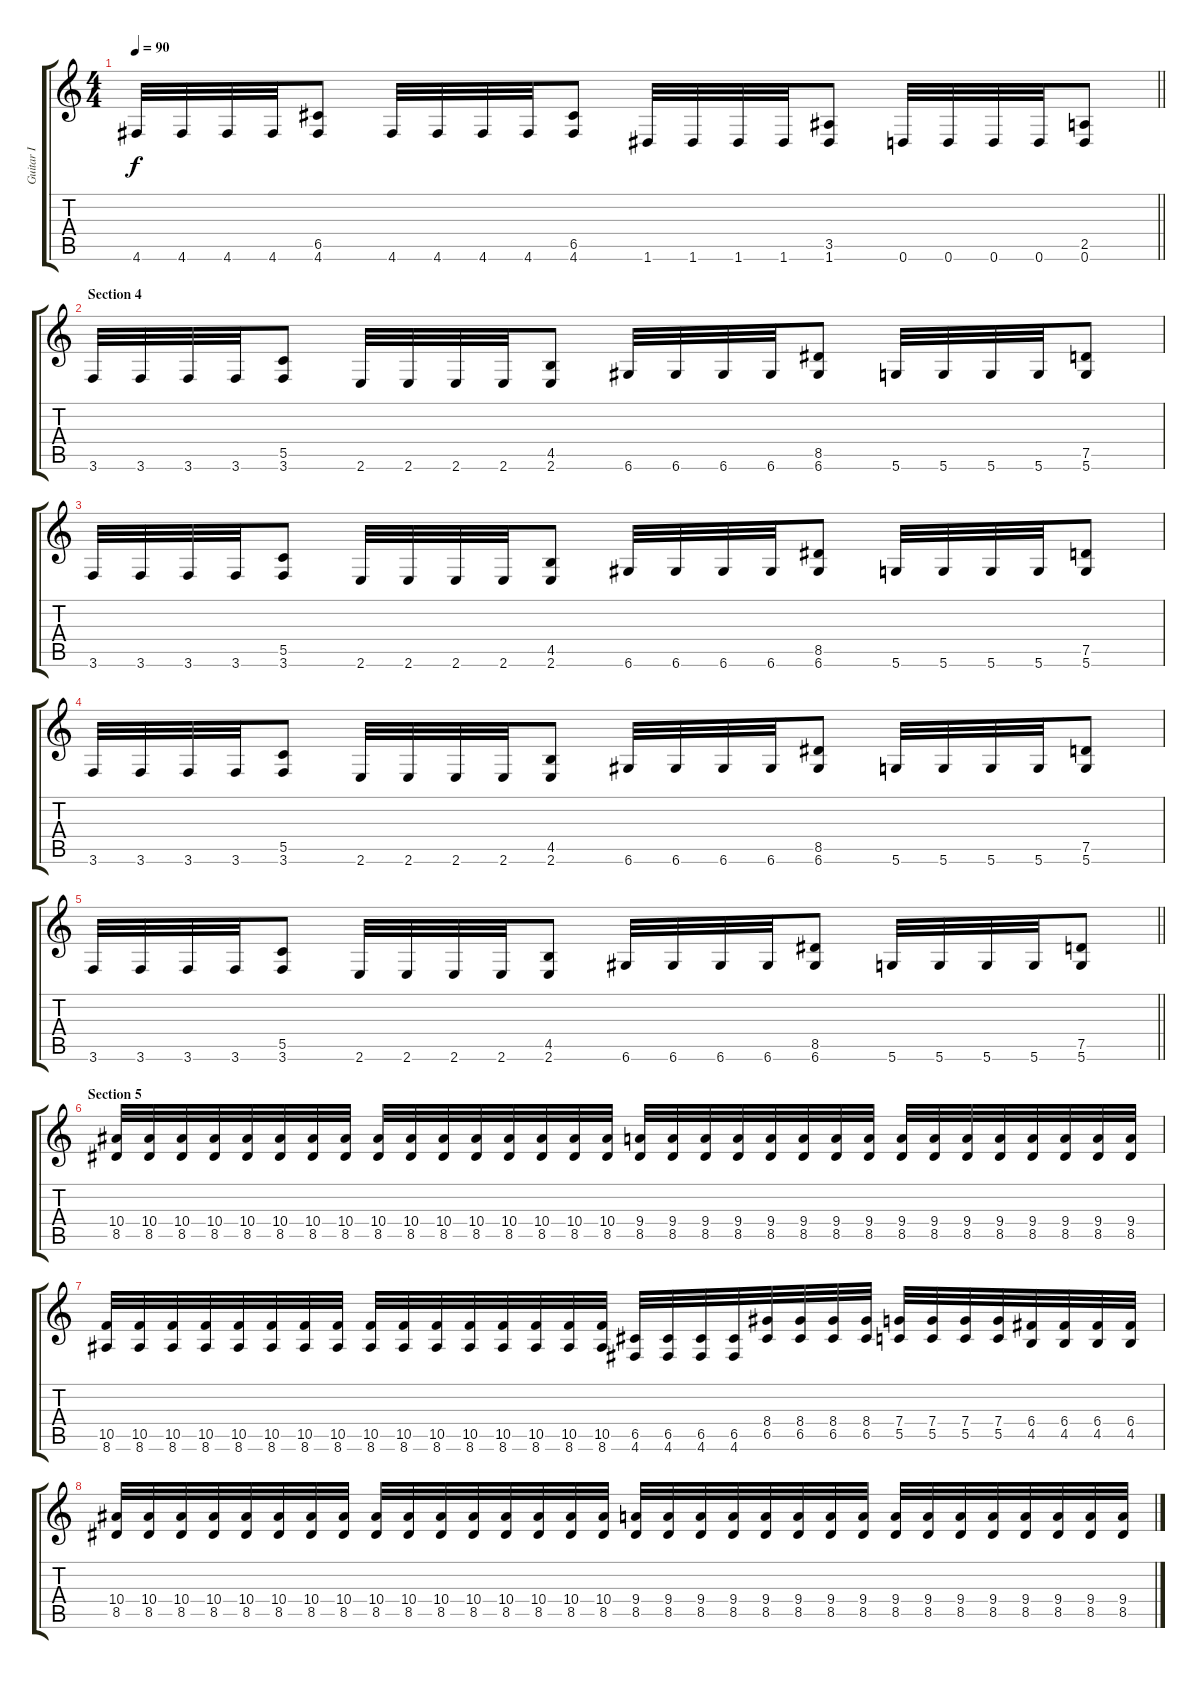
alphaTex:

\track ("Guitar I" "Guitar I") {instrument overdrivenguitar}
\staff {score tabs}
\tuning (D4 A3 F3 C3 G2 D2) {hide}
\ts (4 4)
\tempo 90
\clef g2
\barLineRight lightlight
\ks c
4.6.32{dy f} 4.6.32 4.6.32 4.6.32 (6.5 4.6).8 4.6.32 4.6.32 4.6.32 4.6.32 (6.5 4.6).8 1.6.32 1.6.32 1.6.32 1.6.32 (3.5 1.6).8 0.6.32 0.6.32 0.6.32 0.6.32 (2.5 0.6).8 |
\section ("" "Section 4")
3.6.32 3.6.32 3.6.32 3.6.32 (5.5 3.6).8 2.6.32 2.6.32 2.6.32 2.6.32 (4.5 2.6).8 6.6.32 6.6.32 6.6.32 6.6.32 (8.5 6.6).8 5.6.32 5.6.32 5.6.32 5.6.32 (7.5 5.6).8 |
3.6.32 3.6.32 3.6.32 3.6.32 (5.5 3.6).8 2.6.32 2.6.32 2.6.32 2.6.32 (4.5 2.6).8 6.6.32 6.6.32 6.6.32 6.6.32 (8.5 6.6).8 5.6.32 5.6.32 5.6.32 5.6.32 (7.5 5.6).8 |
3.6.32 3.6.32 3.6.32 3.6.32 (5.5 3.6).8 2.6.32 2.6.32 2.6.32 2.6.32 (4.5 2.6).8 6.6.32 6.6.32 6.6.32 6.6.32 (8.5 6.6).8 5.6.32 5.6.32 5.6.32 5.6.32 (7.5 5.6).8 |
\barLineRight lightlight
3.6.32 3.6.32 3.6.32 3.6.32 (5.5 3.6).8 2.6.32 2.6.32 2.6.32 2.6.32 (4.5 2.6).8 6.6.32 6.6.32 6.6.32 6.6.32 (8.5 6.6).8 5.6.32 5.6.32 5.6.32 5.6.32 (7.5 5.6).8 |
\section ("" "Section 5")
(10.4 8.5).32 (10.4 8.5).32 (10.4 8.5).32 (10.4 8.5).32 (10.4 8.5).32 (10.4 8.5).32 (10.4 8.5).32 (10.4 8.5).32 (10.4 8.5).32 (10.4 8.5).32 (10.4 8.5).32 (10.4 8.5).32 (10.4 8.5).32 (10.4 8.5).32 (10.4 8.5).32 (10.4 8.5).32 (9.4 8.5).32 (9.4 8.5).32 (9.4 8.5).32 (9.4 8.5).32 (9.4 8.5).32 (9.4 8.5).32 (9.4 8.5).32 (9.4 8.5).32 (9.4 8.5).32 (9.4 8.5).32 (9.4 8.5).32 (9.4 8.5).32 (9.4 8.5).32 (9.4 8.5).32 (9.4 8.5).32 (9.4 8.5).32 |
(10.5 8.6).32 (10.5 8.6).32 (10.5 8.6).32 (10.5 8.6).32 (10.5 8.6).32 (10.5 8.6).32 (10.5 8.6).32 (10.5 8.6).32 (10.5 8.6).32 (10.5 8.6).32 (10.5 8.6).32 (10.5 8.6).32 (10.5 8.6).32 (10.5 8.6).32 (10.5 8.6).32 (10.5 8.6).32 (6.5 4.6).32 (6.5 4.6).32 (6.5 4.6).32 (6.5 4.6).32 (8.4 6.5).32 (8.4 6.5).32 (8.4 6.5).32 (8.4 6.5).32 (7.4 5.5).32 (7.4 5.5).32 (7.4 5.5).32 (7.4 5.5).32 (6.4 4.5).32 (6.4 4.5).32 (6.4 4.5).32 (6.4 4.5).32 |
(10.4 8.5).32 (10.4 8.5).32 (10.4 8.5).32 (10.4 8.5).32 (10.4 8.5).32 (10.4 8.5).32 (10.4 8.5).32 (10.4 8.5).32 (10.4 8.5).32 (10.4 8.5).32 (10.4 8.5).32 (10.4 8.5).32 (10.4 8.5).32 (10.4 8.5).32 (10.4 8.5).32 (10.4 8.5).32 (9.4 8.5).32 (9.4 8.5).32 (9.4 8.5).32 (9.4 8.5).32 (9.4 8.5).32 (9.4 8.5).32 (9.4 8.5).32 (9.4 8.5).32 (9.4 8.5).32 (9.4 8.5).32 (9.4 8.5).32 (9.4 8.5).32 (9.4 8.5).32 (9.4 8.5).32 (9.4 8.5).32 (9.4 8.5).32
